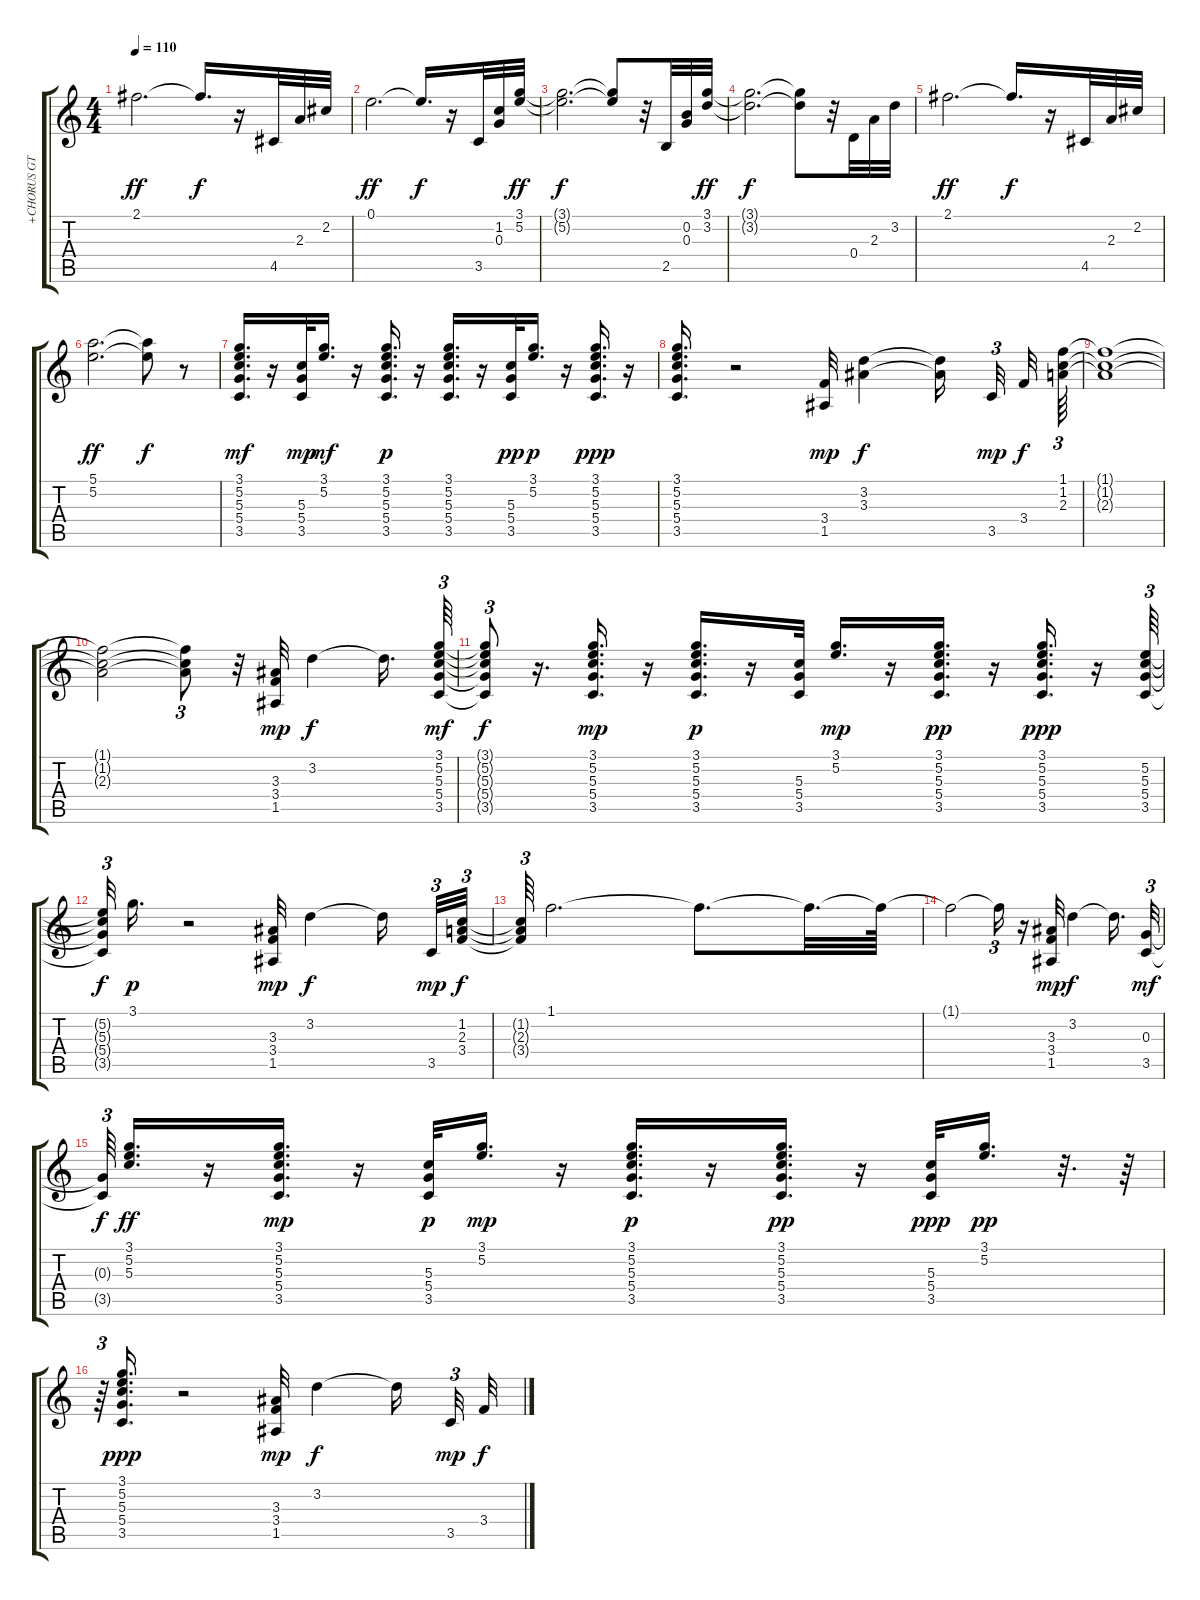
\track ("+CHORUS GT" "+CHORUS GT") {instrument electricguitarclean}
\staff {score tabs}
\tuning (E4 B3 G3 D3 A2 E2) {hide}
\ts (4 4)
\tempo 110
\clef g2
\ks c
2.1.2{d dy ff} 2.1{t}.16{d dy f} r.16 4.5.32 2.3.32 2.2.32 |
0.1.2{d dy ff} 0.1{t}.16{d dy f} r.16 3.5.32 (1.2 0.3).32 (3.1 5.2).32{dy ff} |
(3.1{t} 5.2{t}).2{d dy f} (3.1{t} 5.2{t}).8 r.32 2.5.32 (0.2 0.3).32 (3.1 3.2).32{dy ff} |
(3.1{t} 3.2{t}).2{d dy f} (3.1{t} 3.2{t}).8 r.32 0.4.32 2.3.32 3.2.32 |
2.1.2{d dy ff} 2.1{t}.16{d dy f} r.16 4.5.32 2.3.32 2.2.32 |
(5.1 5.2).2{d dy ff} (5.1{t} 5.2{t}).8{dy f} r.8 |
(3.1 5.2 5.3 5.4 3.5).16{d dy mf} r.16 (5.3 5.4 3.5).32{dy mp} (3.1 5.2).16{d dy mf} r.16 (3.1 5.2 5.3 5.4 3.5).16{d dy p} r.16 (3.1 5.2 5.3 5.4 3.5).16{d} r.16 (5.3 5.4 3.5).32{dy pp} (3.1 5.2).16{d dy p} r.16 (3.1 5.2 5.3 5.4 3.5).16{d dy ppp} r.16 |
(3.1 5.2 5.3 5.4 3.5).16{d} r.2 (3.4 1.5).32{dy mp} (3.2 3.3).4{dy f} (3.2{t} 3.3{t}).16 3.5.32{tu (3 2) dy mp} 3.4.32{dy f} (1.1 1.2 2.3).64{tu (3 2)} |
(1.1{t} 1.2{t} 2.3{t}).1 |
(1.1{t} 1.2{t} 2.3{t}).2 (1.1{t} 1.2{t} 2.3{t}).8{tu (3 2)} r.32 (3.3 3.4 1.5).32{dy mp} 3.2.4{dy f} 3.2{t}.16{d} (3.1 5.2 5.3 5.4 3.5).64{tu (3 2) dy mf} |
(3.1{t} 5.2{t} 5.3{t} 5.4{t} 3.5{t}).8{tu (3 2) dy f} r.16{d} (3.1 5.2 5.3 5.4 3.5).16{d dy mp} r.16 (3.1 5.2 5.3 5.4 3.5).16{d dy p} r.16 (5.3 5.4 3.5).32 (3.1 5.2).16{d dy mp} r.16 (3.1 5.2 5.3 5.4 3.5).16{d dy pp} r.16 (3.1 5.2 5.3 5.4 3.5).16{d dy ppp} r.16 (5.2 5.3 5.4 3.5).64{tu (3 2)} |
(5.2{t} 5.3{t} 5.4{t} 3.5{t}).32{tu (3 2) dy f} 3.1.16{d dy p} r.2 (3.3 3.4 1.5).32{dy mp} 3.2.4{dy f} 3.2{t}.16 3.5.32{tu (3 2) dy mp} (1.2 2.3 3.4).32{tu (3 2) dy f} |
(1.2{t} 2.3{t} 3.4{t}).64{tu (3 2)} 1.1.2{d} 1.1{t}.8{d} 1.1{t}.32{d} 1.1{t}.64 |
1.1{t}.2 1.1{t}.16{tu (3 2)} r.16 (3.3 3.4 1.5).32{dy mp} 3.2.4{dy f} 3.2{t}.16{d} (0.3 3.5).32{tu (3 2) dy mf} |
(0.3{t} 3.5{t}).64{tu (3 2) dy f} (3.1 5.2 5.3).16{d dy ff} r.16 (3.1 5.2 5.3 5.4 3.5).16{d dy mp} r.16 (5.3 5.4 3.5).32{dy p} (3.1 5.2).16{d dy mp} r.16 (3.1 5.2 5.3 5.4 3.5).16{d dy p} r.16 (3.1 5.2 5.3 5.4 3.5).16{d dy pp} r.16 (5.3 5.4 3.5).32{dy ppp} (3.1 5.2).16{d dy pp} r.32{d} r.64 |
r.64{tu (3 2)} (3.1 5.2 5.3 5.4 3.5).16{d dy ppp} r.2 (3.3 3.4 1.5).32{dy mp} 3.2.4{dy f} 3.2{t}.16 3.5.32{tu (3 2) dy mp} 3.4.32{dy f}
